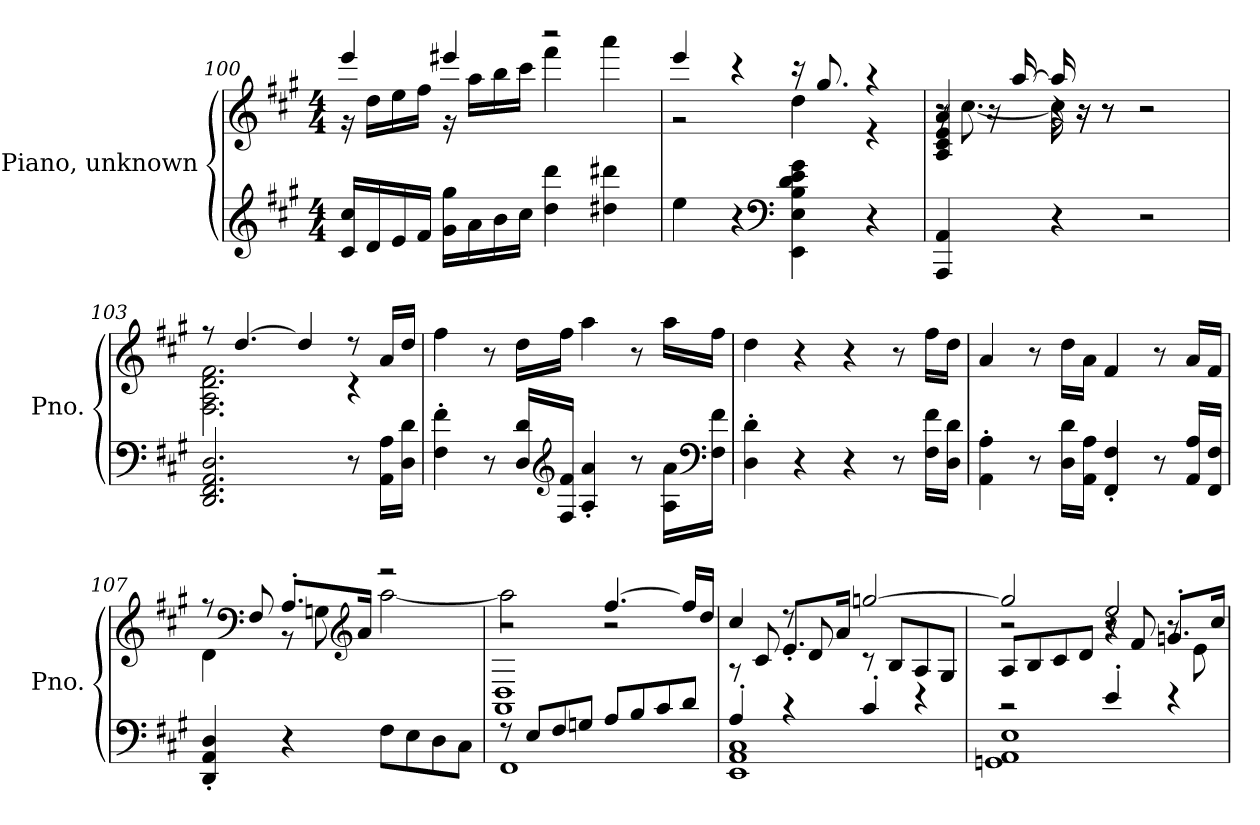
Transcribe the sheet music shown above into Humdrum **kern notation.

**kern	**kern
*part1	*part1
*staff2	*staff1
*I"Piano, unknown	*
*I'Pno.	*
!!LO:LB:g=z
*clefG2	*clefG2
*k[f#c#g#]	*k[f#c#g#]
*M4/4	*M4/4
=100	=100
*	*^
16c#/ 16cc#/LL	4eee/	16r
16d/	.	16dd\LL
16e/	.	16ee\
16f#/JJ	.	16ff#\JJ
16g#\ 16gg#\LL	4eee#X/	16r
16a\	.	16aa\LL
16b\	.	16bb\
16cc#\JJ	.	16ccc#\JJ
4dd\ 4ddd\	2r	4fff#\
4dd#X\ 4ddd#X\	.	4aaa\
=101	=101	=101
4ee\	4eee/	2r
4r	4r	.
*clefF4	*	*
4EE\ 4E\ 4B\ 4d\ 4e\ 4g#\	16r	4dd\
.	8.gg#/	.
4r	4r	4r
=102	=102	=102
*	*	*^
4AAA/ 4AA/	8r	16r	4A/ 4c#/ 4e/ 4a/
.	.	[8.cc#\	.
.	16r	.	.
.	[16aa/	.	.
4r	16aa/]	16cc#\]	4r
.	16r	16r	.
.	8r	8r	.
2r	2r	2r	2r
*	*	*v	*v
=103	=103	=103
2.DD/ 2.FF#/ 2.AA/ 2.D/	8r	2.F#\ 2.A\ 2.d\ 2.f#\
.	[4.dd/	.
.	4dd/]	.
8r	8r	4r
16AA\ 16A\LL	16a/LL	.
16D\ 16d\JJ	16dd/JJ	.
*	*v	*v
!!LO:LB:g=z
=104	=104
4F#\' 4f#\'	4ff#\
8r	8r
16D/ 16d/LL	16dd\LL
*clefG2	*
16F#/ 16f#/JJ	16ff#\JJ
4A/' 4a/'	4aa\
8r	8r
16A\ 16a\LL	16aa\LL
*clefF4	*
16F#\ 16f#\JJ	16ff#\JJ
=105	=105
4D\' 4d\'	4dd\
4r	4r
4r	4r
8r	8r
16F#\ 16f#\LL	16ff#\LL
16D\ 16d\JJ	16dd\JJ
=106	=106
4AA\' 4A\'	4a/
8r	8r
16D\ 16d\LL	16dd\LL
16AA\ 16A\JJ	16a\JJ
4FF#/' 4F#/'	4f#/
8r	8r
16AA/ 16A/LL	16a/LL
16FF#/ 16F#/JJ	16f#/JJ
=107	=107
*	*^
4DD/' 4AA/' 4D/'	8r	4d\
*	*clefF4	*
.	8F#/	.
4r	8.A'/L	8r
.	.	8Gn\
*	*clefG2	*
.	16a/Jk	.
8F#\L	2r	[2aa\
8E\	.	.
8D\	.	.
8C#\J	.	.
!!LO:LB:g=z
=108	=108	=108
*^	*	*^
8r	1FF#	2r	2aa\]	1AA 1D
8E/L	.	.	.	.
8F#/	.	.	.	.
8Gn/J	.	.	.	.
8A/L	.	[4.ff#/	2r	.
8B/	.	.	.	.
8c#/	.	.	.	.
8d/J	.	16ff#/LL]	.	.
.	.	16dd/JJ	.	.
*	*	*	*v	*v
=109	=109	=109	=109
4A'/	1EE 1AA 1C#	4cc#/	8r
.	.	.	8c#/
4r	.	8r	8.e'/L
.	.	8d/	.
.	.	.	16a/Jk
4c#'/	.	[2ggn/	8r
.	.	.	8B/L
4r	.	.	8A/
.	.	.	8G#/J
=110	=110	=110	=110
*	*	*	*^
2r	1GGn 1AA 1E	2gg/]	2r	8A/L
.	.	.	.	8B/
.	.	.	.	8c#/
.	.	.	.	8d/J
4e'/	.	2ee/	4r	8r
.	.	.	.	8f#/
4r	.	.	8r	8.gn'/L
.	.	.	8e\	.
.	.	.	.	16cc#/Jk
*v	*v	*	*	*
*	*v	*v	*v
=	=
*-	*-
